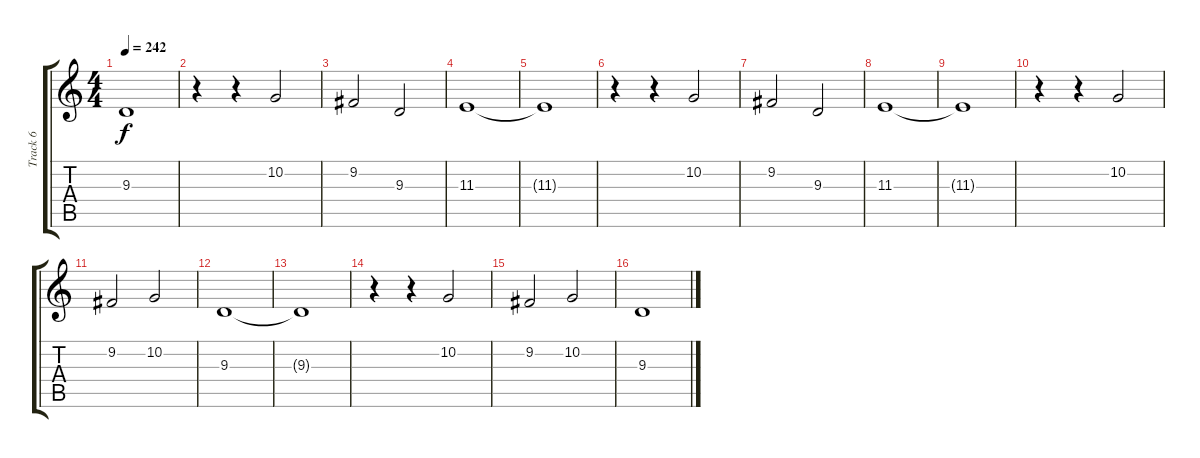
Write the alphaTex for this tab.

\track ("Track 6" "Track 6") {instrument lead6voice}
\staff {score tabs}
\tuning (D4 A3 F3 C3 G2 C2) {hide}
\ts (4 4)
\tempo 242
\clef g2
\ks c
9.3{t}.1{dy f} |
r.4 r.4 10.2.2 |
9.2.2 9.3.2 |
11.3.1 |
11.3{t}.1 |
r.4 r.4 10.2.2 |
9.2.2 9.3.2 |
11.3.1 |
11.3{t}.1 |
r.4 r.4 10.2.2 |
9.2.2 10.2.2 |
9.3.1 |
9.3{t}.1 |
r.4 r.4 10.2.2 |
9.2.2 10.2.2 |
9.3.1
